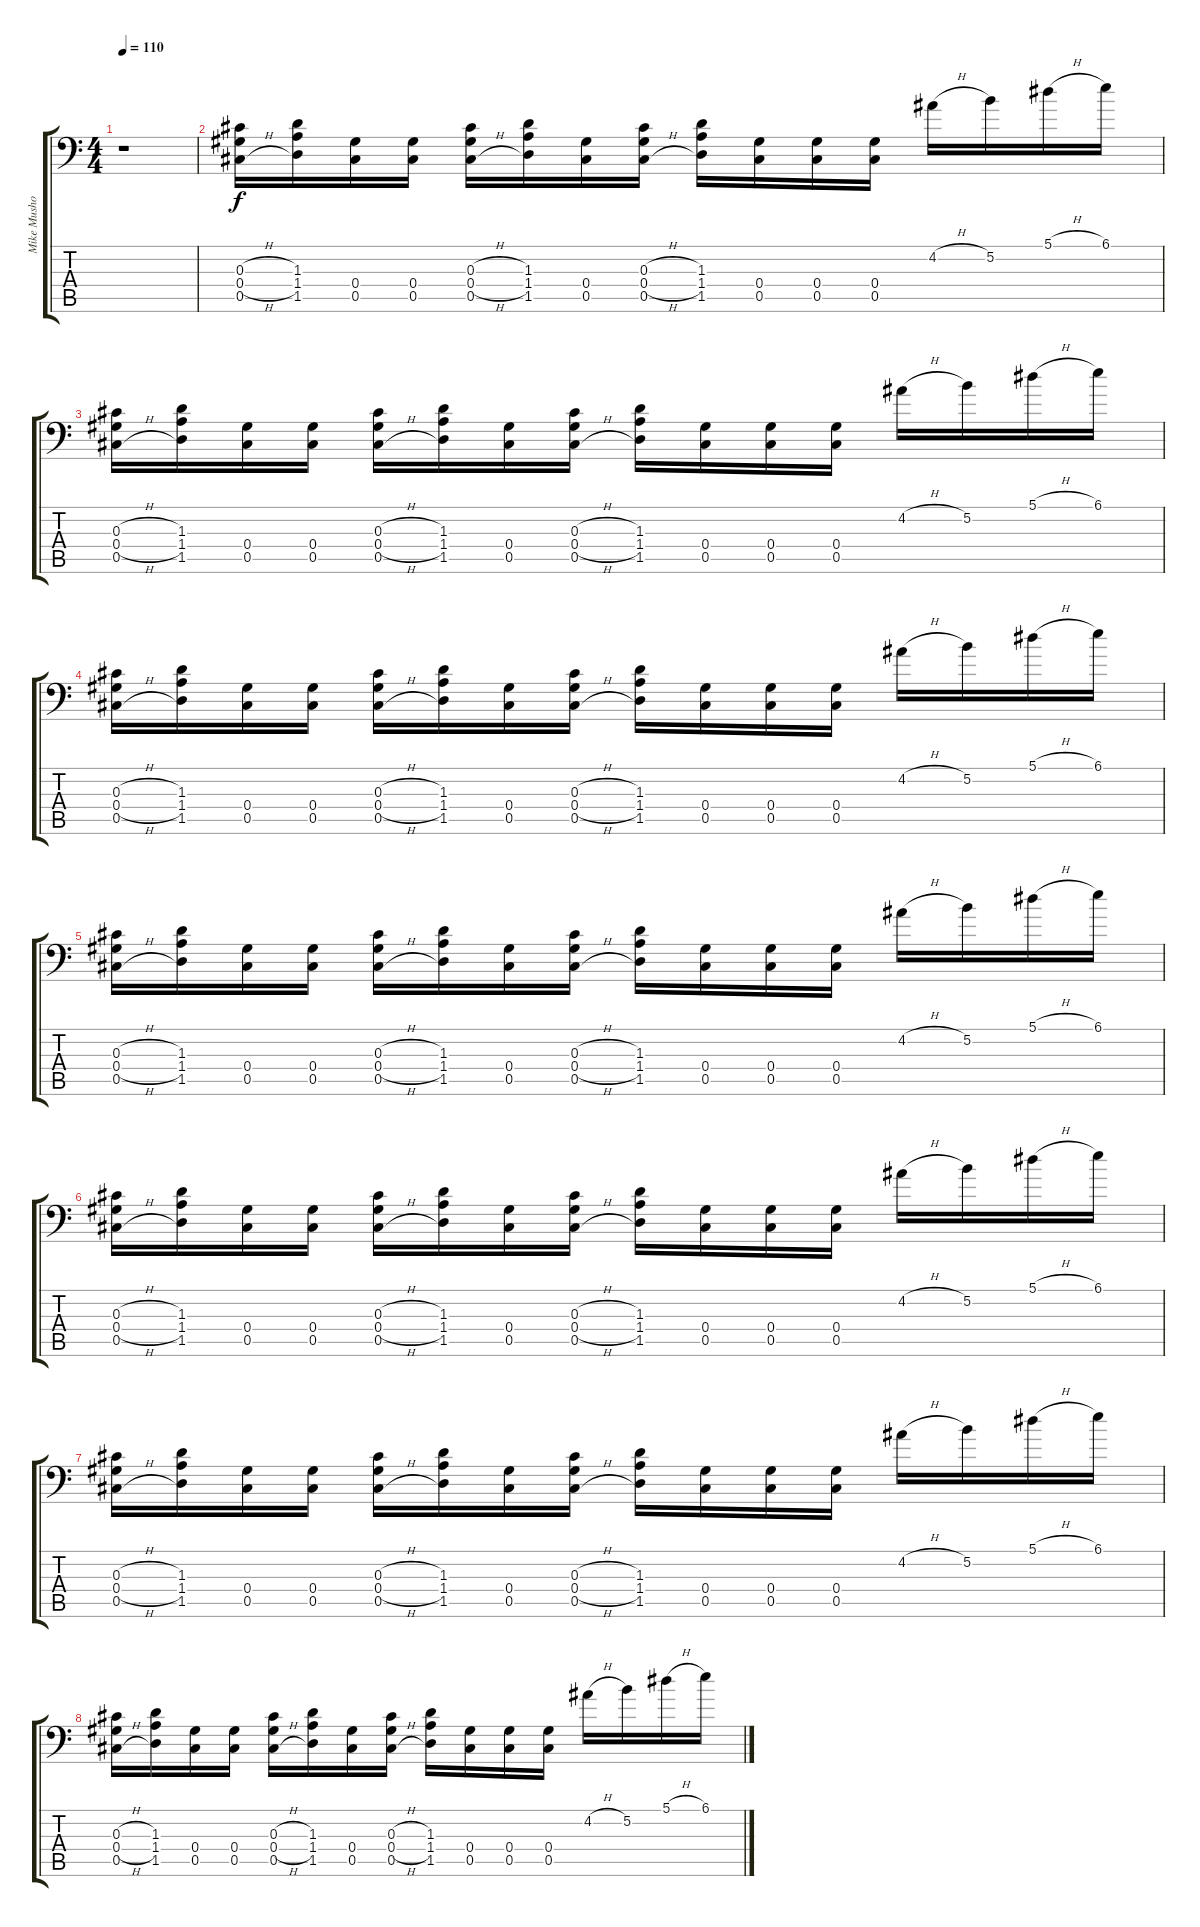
\track ("Mike Mushok" "Mike Musho") {instrument distortionguitar}
\staff {score tabs}
\tuning (Bb3 Gb3 Db3 Ab2 Db2 Ab1) {hide}
\ts (4 4)
\tempo 110
\clef f4
\ks c
r.1{dy f instrument distortionguitar} |
(0.3{h} 0.4{h} 0.5{h}).16 (1.3 1.4 1.5).16 (0.4 0.5).16 (0.4 0.5).16 (0.3{h} 0.4{h} 0.5{h}).16 (1.3 1.4 1.5).16 (0.4 0.5).16 (0.3{h} 0.4{h} 0.5{h}).16 (1.3 1.4 1.5).16 (0.4 0.5).16 (0.4 0.5).16 (0.4 0.5).16 4.2{h}.16 5.2.16 5.1{h}.16 6.1.16 |
(0.3{h} 0.4{h} 0.5{h}).16 (1.3 1.4 1.5).16 (0.4 0.5).16 (0.4 0.5).16 (0.3{h} 0.4{h} 0.5{h}).16 (1.3 1.4 1.5).16 (0.4 0.5).16 (0.3{h} 0.4{h} 0.5{h}).16 (1.3 1.4 1.5).16 (0.4 0.5).16 (0.4 0.5).16 (0.4 0.5).16 4.2{h}.16 5.2.16 5.1{h}.16 6.1.16 |
(0.3{h} 0.4{h} 0.5{h}).16 (1.3 1.4 1.5).16 (0.4 0.5).16 (0.4 0.5).16 (0.3{h} 0.4{h} 0.5{h}).16 (1.3 1.4 1.5).16 (0.4 0.5).16 (0.3{h} 0.4{h} 0.5{h}).16 (1.3 1.4 1.5).16 (0.4 0.5).16 (0.4 0.5).16 (0.4 0.5).16 4.2{h}.16 5.2.16 5.1{h}.16 6.1.16 |
(0.3{h} 0.4{h} 0.5{h}).16 (1.3 1.4 1.5).16 (0.4 0.5).16 (0.4 0.5).16 (0.3{h} 0.4{h} 0.5{h}).16 (1.3 1.4 1.5).16 (0.4 0.5).16 (0.3{h} 0.4{h} 0.5{h}).16 (1.3 1.4 1.5).16 (0.4 0.5).16 (0.4 0.5).16 (0.4 0.5).16 4.2{h}.16 5.2.16 5.1{h}.16 6.1.16 |
(0.3{h} 0.4{h} 0.5{h}).16 (1.3 1.4 1.5).16 (0.4 0.5).16 (0.4 0.5).16 (0.3{h} 0.4{h} 0.5{h}).16 (1.3 1.4 1.5).16 (0.4 0.5).16 (0.3{h} 0.4{h} 0.5{h}).16 (1.3 1.4 1.5).16 (0.4 0.5).16 (0.4 0.5).16 (0.4 0.5).16 4.2{h}.16 5.2.16 5.1{h}.16 6.1.16 |
(0.3{h} 0.4{h} 0.5{h}).16 (1.3 1.4 1.5).16 (0.4 0.5).16 (0.4 0.5).16 (0.3{h} 0.4{h} 0.5{h}).16 (1.3 1.4 1.5).16 (0.4 0.5).16 (0.3{h} 0.4{h} 0.5{h}).16 (1.3 1.4 1.5).16 (0.4 0.5).16 (0.4 0.5).16 (0.4 0.5).16 4.2{h}.16 5.2.16 5.1{h}.16 6.1.16 |
(0.3{h} 0.4{h} 0.5{h}).16 (1.3 1.4 1.5).16 (0.4 0.5).16 (0.4 0.5).16 (0.3{h} 0.4{h} 0.5{h}).16 (1.3 1.4 1.5).16 (0.4 0.5).16 (0.3{h} 0.4{h} 0.5{h}).16 (1.3 1.4 1.5).16 (0.4 0.5).16 (0.4 0.5).16 (0.4 0.5).16 4.2{h}.16 5.2.16 5.1{h}.16 6.1.16
